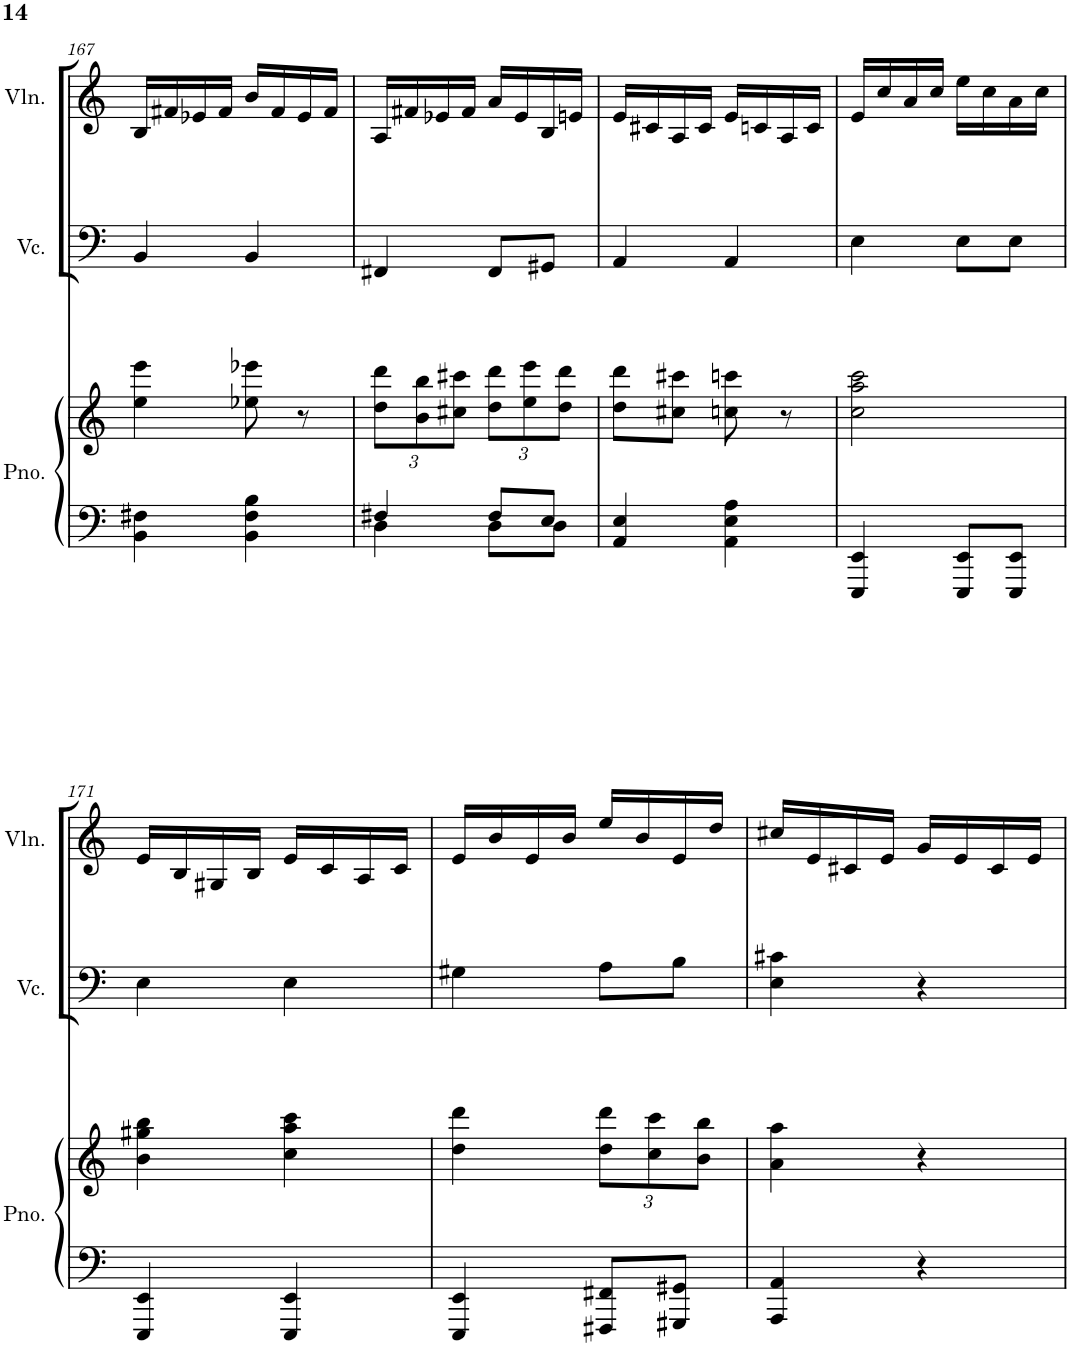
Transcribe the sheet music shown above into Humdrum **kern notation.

**kern	**kern	**kern	**kern
*part3	*part3	*part2	*part1
*staff4	*staff3	*staff2	*staff1
*I"Piano	*	*I"Violoncello	*I"Violin
*I'Pno.	*	*I'Vc.	*I'Vln.
!!LO:PB:g=z
*clefF4	*clefG2	*clefF4	*clefG2
*k[]	*k[]	*k[]	*k[]
*M2/4	*M2/4	*M2/4	*M2/4
=167	=167	=167	=167
4BB\ 4F#X\	4ee\ 4eee\	4BB/	16B/LL
.	.	.	16f#X/
.	.	.	16e-X/
.	.	.	16f#/JJ
4BB\ 4F#\ 4B\	8ee-X\ 8eee-X\	4BB/	16b/LL
.	.	.	16f#/
.	8r	.	16e-/
.	.	.	16f#/JJ
=168	=168	=168	=168
*^	*	*	*
*	*	*Xbrackettup	*	*
4F#X/	4D\	12dd\ 12ddd\L	4FF#X/	16A/LL
.	.	.	.	16f#X/
.	.	12b\ 12bb\	.	.
.	.	.	.	16e-X/
.	.	12cc#X\ 12ccc#X\J	.	.
.	.	.	.	16f#/JJ
8F#/L	8D\L	12dd\ 12ddd\L	8FF#/L	16a/LL
.	.	.	.	16e-/
.	.	12ee\ 12eee\	.	.
8E/J	8D\J	.	8GG#X/J	16B/
.	.	12dd\ 12ddd\J	.	.
.	.	.	.	16en/JJ
*v	*v	*	*	*
=169	=169	=169	=169
4AA/ 4E/	8dd\ 8ddd\L	4AA/	16e/LL
.	.	.	16c#X/
.	8cc#X\ 8ccc#X\J	.	16A/
.	.	.	16c#/JJ
4AA\ 4E\ 4A\	8ccn\ 8cccn\	4AA/	16e/LL
.	.	.	16cn/
.	8r	.	16A/
.	.	.	16c/JJ
=170	=170	=170	=170
4EEE/ 4EE/	2cc\ 2aa\ 2ccc\	4E\	16e/LL
.	.	.	16cc/
.	.	.	16a/
.	.	.	16cc/JJ
8EEE/ 8EE/L	.	8E\L	16ee\LL
.	.	.	16cc\
8EEE/ 8EE/J	.	8E\J	16a\
.	.	.	16cc\JJ
!!LO:LB:g=z
=171	=171	=171	=171
4EEE/ 4EE/	4b\ 4gg#X\ 4bb\	4E\	16e/LL
.	.	.	16B/
.	.	.	16G#X/
.	.	.	16B/JJ
4EEE/ 4EE/	4cc\ 4aa\ 4ccc\	4E\	16e/LL
.	.	.	16c/
.	.	.	16A/
.	.	.	16c/JJ
=172	=172	=172	=172
4EEE/ 4EE/	4dd\ 4ddd\	4G#X\	16e/LL
.	.	.	16b/
.	.	.	16e/
.	.	.	16b/JJ
8FFF#X/ 8FF#X/L	12dd\ 12ddd\L	8A\L	16ee/LL
.	.	.	16b/
.	12cc\ 12ccc\	.	.
8GGG#X/ 8GG#X/J	.	8B\J	16e/
.	12b\ 12bb\J	.	.
.	.	.	16dd/JJ
=173	=173	=173	=173
4AAA/ 4AA/	4a\ 4aa\	4E\ 4c#X\	16cc#X/LL
.	.	.	16e/
.	.	.	16c#X/
.	.	.	16e/JJ
4r	4r	4r	16g/LL
.	.	.	16e/
.	.	.	16c#/
.	.	.	16e/JJ
=	=	=	=
*-	*-	*-	*-
